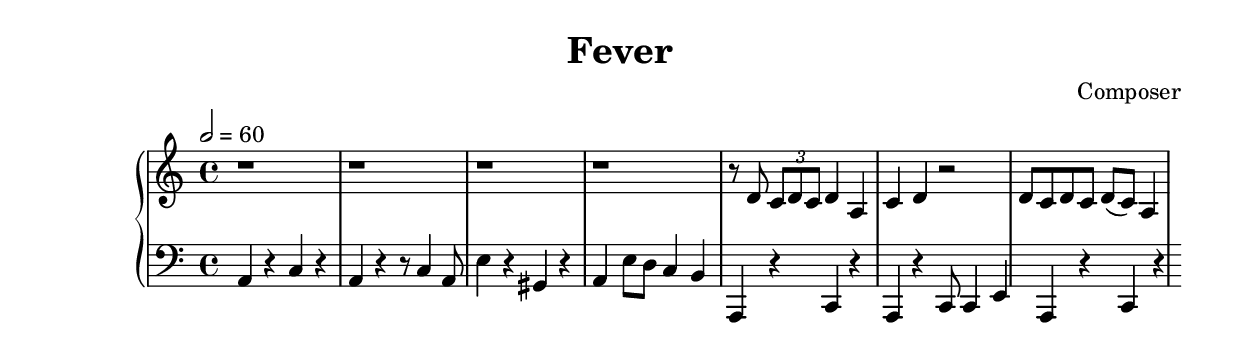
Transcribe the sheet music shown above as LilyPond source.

\header {
  title = "Fever"
  composer = "Composer"
}

\score {
  \new PianoStaff = "Klavier" <<
  \new Staff = "oben" { \relative c' {
  \tempo 2 = 60
  
  r1 r r r
  r8 d \tuplet 3/2 {c d c} d4 a c d r2 d8 c d c d( c) a4
  }}
  \new Staff = "unten" {\clef "bass" \relative c {
  a4 r c r a r r8 c4 a8 e'4 r gis, r a e'8 d c4
  b
  a, r c r a r c8 c4 e a, r c r
  }}
  >>

  \layout {}
  \midi {}
}